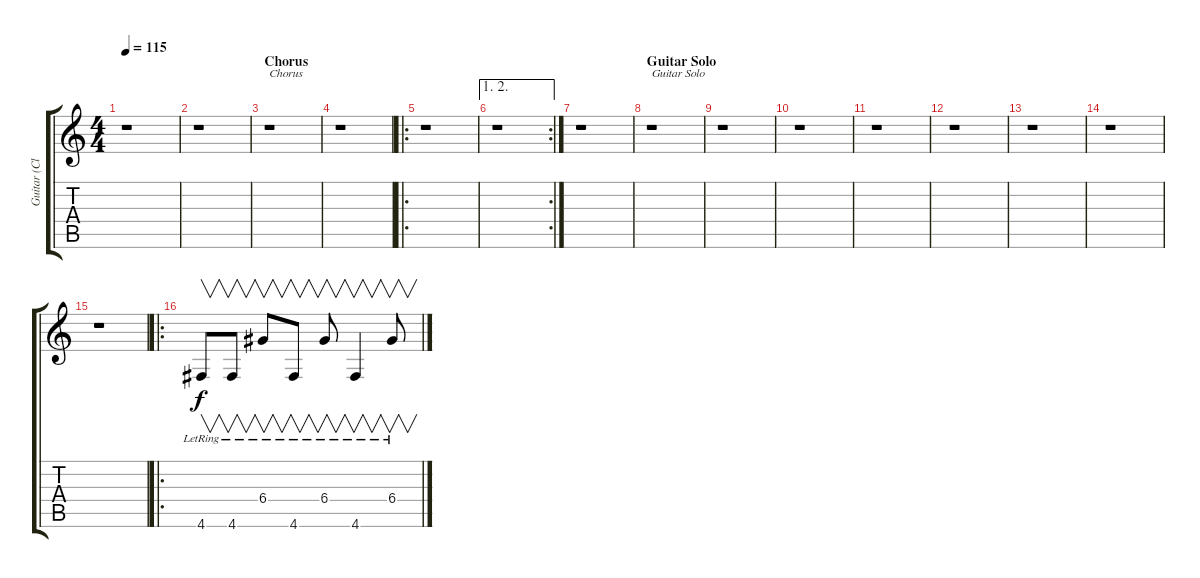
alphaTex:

\track ("Guitar (Clean)" "Guitar (Cl") {instrument electricguitarclean}
\staff {score tabs}
\tuning (E4 B3 G3 D3 A2 D2) {hide}
\ts (4 4)
\tempo 115
\clef g2
\ks c
r.1{dy f} |
r.1 |
\section ("" "Chorus")
r.1{txt "Chorus"} |
r.1 |
\ro
r.1 |
\ae (1 2)
\rc 2
r.1 |
r.1 |
\section ("" "Guitar Solo")
r.1{txt "Guitar Solo"} |
r.1 |
r.1 |
r.1 |
r.1 |
r.1 |
r.1 |
r.1 |
\ro
4.6{lr}.8{v} 4.6{lr}.8{v} 6.4{lr}.8{v} 4.6{lr}.8{v} 6.4{lr}.8{v} 4.6{lr}.4{v} 6.4{lr}.8{v}
